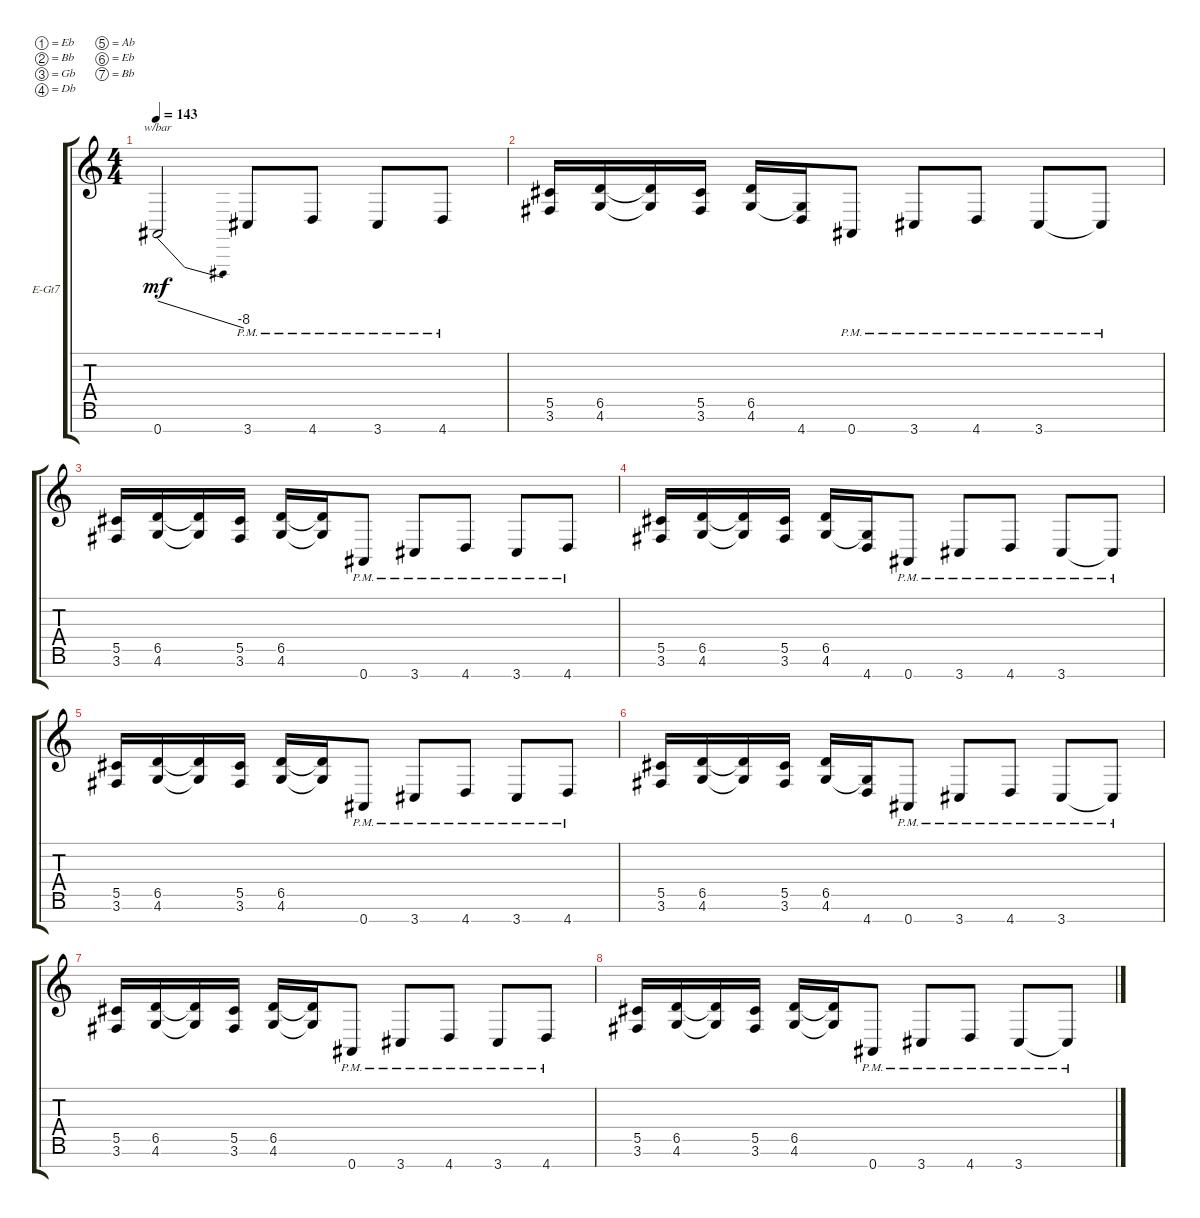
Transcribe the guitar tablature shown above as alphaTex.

\bracketExtendMode groupsimilarinstruments
\firstSystemTrackNameOrientation horizontal
\otherSystemsTrackNameOrientation horizontal
\track ("left" "E-Gt7") {instrument distortionguitar}
\staff {score tabs}
\tuning (Eb4 Bb3 Gb3 Db3 Ab2 Eb2 Bb1)
\ts (4 4)
\tempo 143
\clef g2
\ks c
0.7.2{tbe (dive default 0 0 59.4 -32) dy mf} 3.7{pm}.8 4.7{pm}.8 3.7{pm}.8 4.7{pm}.8 |
(3.6 5.5).16 (4.6 6.5).16 (4.6{t} 6.5{t}).16 (3.6 5.5).16 (4.6 6.5).16 (4.7 4.6{t}).16 0.7{pm}.8 3.7{pm}.8 4.7{pm}.8 3.7{pm}.8 3.7{pm t}.8 |
(3.6 5.5).16 (4.6 6.5).16 (4.6{t} 6.5{t}).16 (3.6 5.5).16 (4.6 6.5).16 (4.6{t} 6.5{t}).16 0.7{pm}.8 3.7{pm}.8 4.7{pm}.8 3.7{pm}.8 4.7{pm}.8 |
(3.6 5.5).16 (4.6 6.5).16 (4.6{t} 6.5{t}).16 (3.6 5.5).16 (4.6 6.5).16 (4.7 4.6{t}).16 0.7{pm}.8 3.7{pm}.8 4.7{pm}.8 3.7{pm}.8 3.7{pm t}.8 |
(3.6 5.5).16 (4.6 6.5).16 (4.6{t} 6.5{t}).16 (3.6 5.5).16 (4.6 6.5).16 (4.6{t} 6.5{t}).16 0.7{pm}.8 3.7{pm}.8 4.7{pm}.8 3.7{pm}.8 4.7{pm}.8 |
(3.6 5.5).16 (4.6 6.5).16 (4.6{t} 6.5{t}).16 (3.6 5.5).16 (4.6 6.5).16 (4.7 4.6{t}).16 0.7{pm}.8 3.7{pm}.8 4.7{pm}.8 3.7{pm}.8 3.7{pm t}.8 |
(3.6 5.5).16 (4.6 6.5).16 (4.6{t} 6.5{t}).16 (3.6 5.5).16 (4.6 6.5).16 (4.6{t} 6.5{t}).16 0.7{pm}.8 3.7{pm}.8 4.7{pm}.8 3.7{pm}.8 4.7{pm}.8 |
(3.6 5.5).16 (4.6 6.5).16 (4.6{t} 6.5{t}).16 (3.6 5.5).16 (4.6 6.5).16 (4.6{t} 6.5{t}).16 0.7{pm}.8 3.7{pm}.8 4.7{pm}.8 3.7{pm}.8 3.7{pm t}.8
